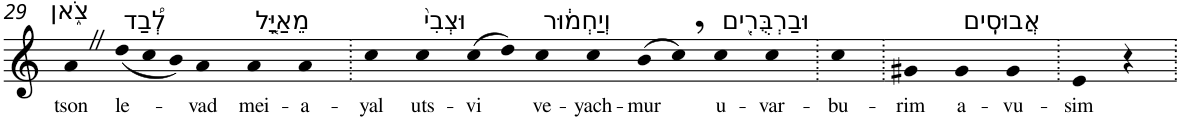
**kern	**text
*part1	*part1
*staff1	*staff1
*I"Piano	*
*I'Pno	*
!!LO:PB:g=z
*clefG2	*
*k[]	*
=29	=29
!LO:TX:a:t=צֹ֑אן	!
!	!LO:LY:b
4aZ	tson
*Xtuplet	*
!LO:TX:a:t=לְ֠בַד	!
!	!LO:LY:b
(<12dd	le-
12cc	.
12b)	.
!	!LO:LY:b
4a	-vad
!LO:TX:a:t=מֵאַיָּ֤ל	!
!	!LO:LY:b
4a	mei-
!	!LO:LY:b
4a	-a-
=30.	=30.
!	!LO:LY:b
4cc	-yal
!LO:TX:a:t=וּצְבִי֙	!
!	!LO:LY:b
4cc	uts-
!	!LO:LY:b
(>8cc	-vi
8dd)	.
!LO:TX:a:t=וְיַחְמ֔וּר	!
!	!LO:LY:b
4cc	ve-
!	!LO:LY:b
4cc	-yach-
!	!LO:LY:b
(>8b	-mur
8cc,)	.
!LO:TX:a:t=וּבַרְבֻּרִ֖ים	!
!	!LO:LY:b
4cc	u-
!	!LO:LY:b
4cc	-var-
=31.	=31.
!	!LO:LY:b
4cc	-bu-
=32.	=32.
!	!LO:LY:b
4g#X	-rim
!LO:TX:a:t=אֲבוּסִֽים	!
!	!LO:LY:b
4g#	a-
!	!LO:LY:b
4g#	-vu-
=33.	=33.
!	!LO:LY:b
4e	-sim
4r	.
=.	=.
*-	*-
